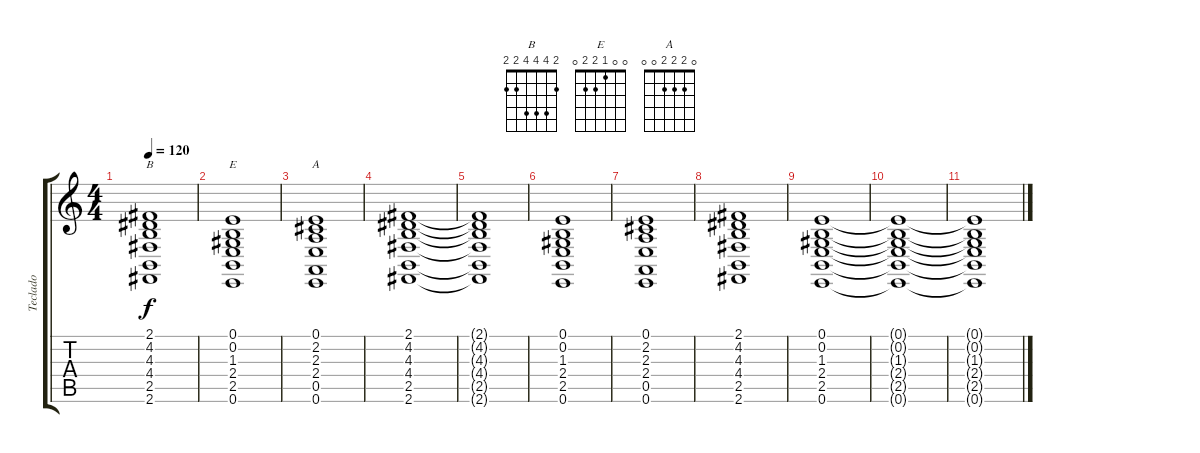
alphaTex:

\track ("Teclado" "Teclado") {instrument stringensemble1}
\staff {score tabs}
\tuning (E4 B3 G3 D3 A2 E2) {hide}
\chord ("B" 2 4 4 4 2 2)
\chord ("E" 0 0 1 2 2 0)
\chord ("A" 0 2 2 2 0 0)
\ts (4 4)
\tempo 120
\clef g2
\ks c
(2.1 4.2 4.3 4.4 2.5 2.6).1{ch "B" dy f} |
(0.1 0.2 1.3 2.4 2.5 0.6).1{ch "E"} |
(0.1 2.2 2.3 2.4 0.5 0.6).1{ch "A" volume 6 balance 6 instrument stringensemble1} |
(2.1 4.2 4.3 4.4 2.5 2.6).1 |
(2.1{t} 4.2{t} 4.3{t} 4.4{t} 2.5{t} 2.6{t}).1 |
(0.1 0.2 1.3 2.4 2.5 0.6).1 |
(0.1 2.2 2.3 2.4 0.5 0.6).1 |
(2.1 4.2 4.3 4.4 2.5 2.6).1 |
(0.1 0.2 1.3 2.4 2.5 0.6).1 |
(0.1{t} 0.2{t} 1.3{t} 2.4{t} 2.5{t} 0.6{t}).1 |
(0.1{t} 0.2{t} 1.3{t} 2.4{t} 2.5{t} 0.6{t}).1
